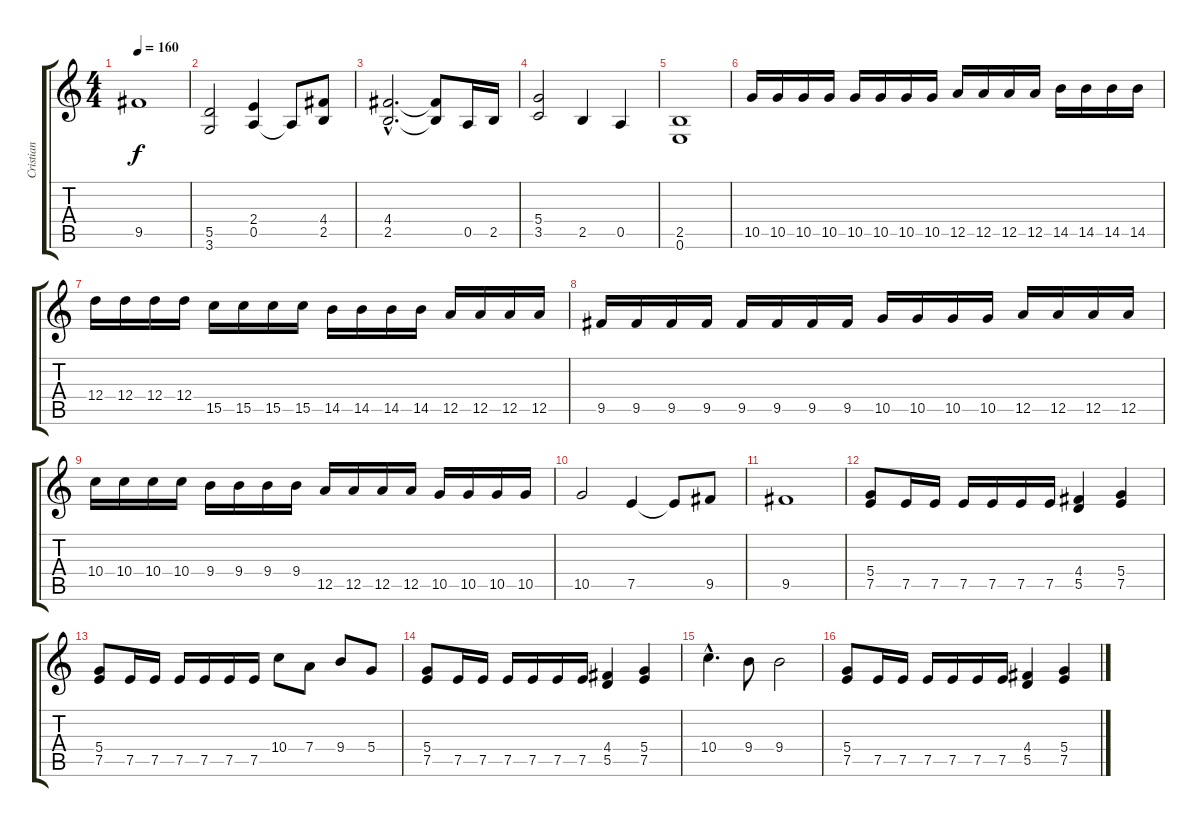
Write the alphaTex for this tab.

\track ("Cristian" "Cristian") {instrument overdrivenguitar}
\staff {score tabs}
\tuning (E4 B3 G3 D3 A2 E2) {hide}
\ts (4 4)
\tempo 160
\clef g2
\ks c
9.5.1{dy f} |
(5.5 3.6).2 (2.4 0.5).4 0.5{t}.8 (4.4 2.5).8 |
(4.4{hac} 2.5{hac}).2{d} (4.4{t} 2.5{t}).8 0.5.16 2.5.16 |
(5.4 3.5).2 2.5.4 0.5.4 |
(2.5 0.6).1 |
10.5.16 10.5.16 10.5.16 10.5.16 10.5.16 10.5.16 10.5.16 10.5.16 12.5.16 12.5.16 12.5.16 12.5.16 14.5.16 14.5.16 14.5.16 14.5.16 |
12.4.16 12.4.16 12.4.16 12.4.16 15.5.16 15.5.16 15.5.16 15.5.16 14.5.16 14.5.16 14.5.16 14.5.16 12.5.16 12.5.16 12.5.16 12.5.16 |
9.5.16 9.5.16 9.5.16 9.5.16 9.5.16 9.5.16 9.5.16 9.5.16 10.5.16 10.5.16 10.5.16 10.5.16 12.5.16 12.5.16 12.5.16 12.5.16 |
10.4.16 10.4.16 10.4.16 10.4.16 9.4.16 9.4.16 9.4.16 9.4.16 12.5.16 12.5.16 12.5.16 12.5.16 10.5.16 10.5.16 10.5.16 10.5.16 |
10.5.2 7.5.4 7.5{t}.8 9.5.8 |
9.5.1 |
(5.4 7.5).8 7.5.16 7.5.16 7.5.16 7.5.16 7.5.16 7.5.16 (4.4 5.5).4 (5.4 7.5).4 |
(5.4 7.5).8 7.5.16 7.5.16 7.5.16 7.5.16 7.5.16 7.5.16 10.4.8 7.4.8 9.4.8 5.4.8 |
(5.4 7.5).8 7.5.16 7.5.16 7.5.16 7.5.16 7.5.16 7.5.16 (4.4 5.5).4 (5.4 7.5).4 |
10.4{hac}.4{d} 9.4.8 9.4.2 |
(5.4 7.5).8 7.5.16 7.5.16 7.5.16 7.5.16 7.5.16 7.5.16 (4.4 5.5).4 (5.4 7.5).4
